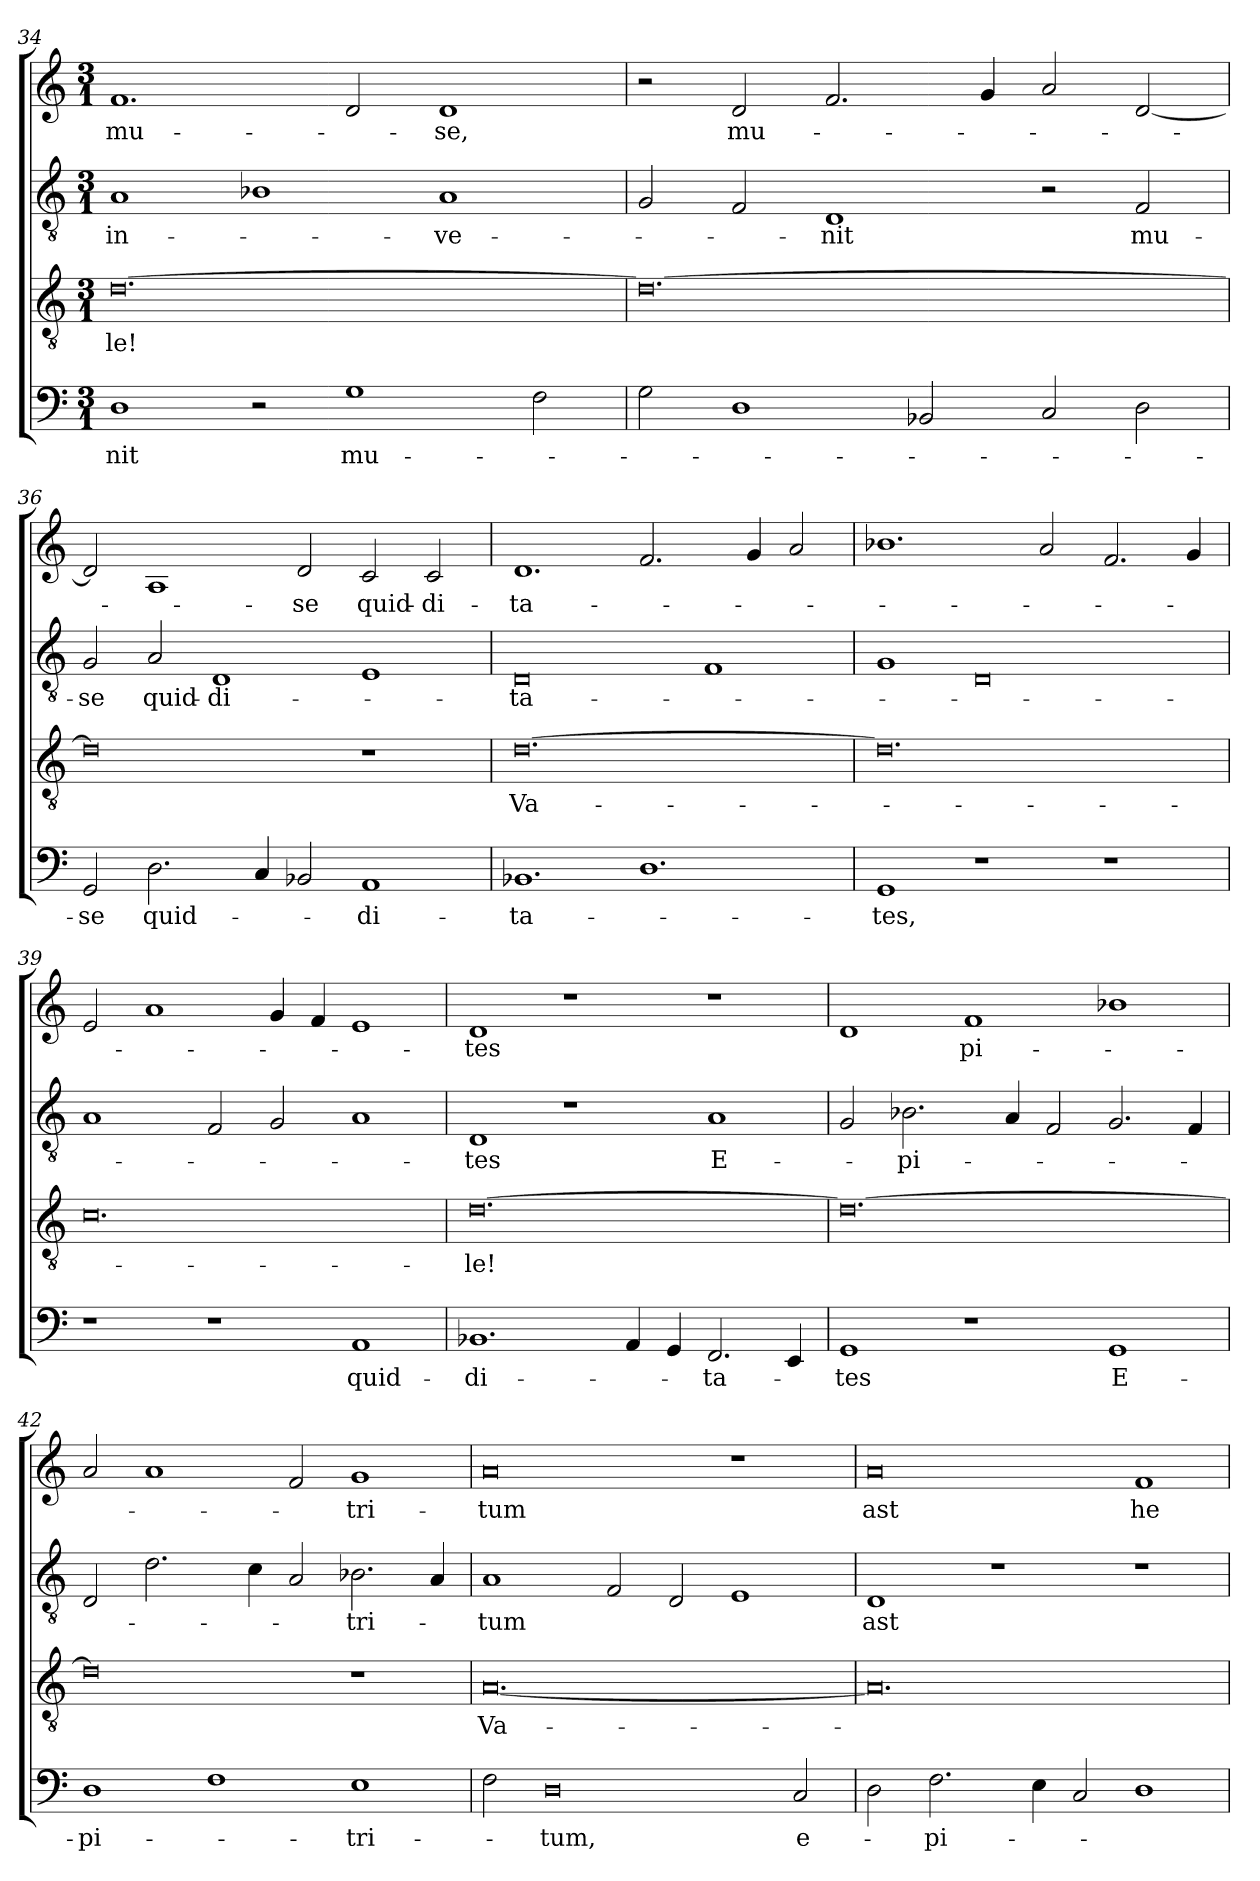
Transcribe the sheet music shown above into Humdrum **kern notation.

**kern	**text	**kern	**text	**kern	**text	**kern	**text
*part4	*part4	*part3	*part3	*part2	*part2	*part1	*part1
*staff4	*staff4	*staff3	*staff3	*staff2	*staff2	*staff1	*staff1
*clefF4	*	*clefGv2	*	*clefGv2	*	*clefG2	*
*M3/1	*	*M3/1	*	*M3/1	*	*M3/1	*
=34	=34	=34	=34	=34	=34	=34	=34
!	!LO:LY:b	!	!LO:LY:b	!	!LO:LY:b	!	!LO:LY:b
1D	-nit	[0.d	-le!	1A	-in-	1.f	mu-
2r	.	.	.	1B-X	.	.	.
!	!LO:LY:b	!	!	!	!	!	!
1G	mu-	.	.	.	.	2d/	.
!	!	!	!	!	!LO:LY:b	!	!LO:LY:b
.	.	.	.	1A	-ve-	1d	-se,
2F\	.	.	.	.	.	.	.
=35	=35	=35	=35	=35	=35	=35	=35
2G\	.	0.d_	.	2G/	.	2r	.
!	!	!	!	!	!	!	!LO:LY:b
1D	.	.	.	2F/	.	2d/	mu-
!	!	!	!	!	!LO:LY:b	!	!
.	.	.	.	1D	-nit	2.f/	.
2BB-X/	.	.	.	.	.	.	.
.	.	.	.	.	.	4g/	.
2C/	.	.	.	2r	.	2a/	.
!	!	!	!	!	!LO:LY:b	!	!
2D\	.	.	.	2F/	mu-	[2d/	.
!!LO:LB:g=z
=36	=36	=36	=36	=36	=36	=36	=36
!	!LO:LY:b	!	!	!	!LO:LY:b	!	!
2GG/	-se	0d]	.	2G/	-se	2d/]	.
!	!LO:LY:b	!	!	!	!LO:LY:b	!	!
2.D\	quid-	.	.	2A/	quid-	1A	.
!	!	!	!	!	!LO:LY:b	!	!
.	.	.	.	1D	-di-	.	.
4C/	.	.	.	.	.	.	.
!	!	!	!	!	!	!	!LO:LY:b
2BB-X/	.	.	.	.	.	2d/	-se
!	!LO:LY:b	!	!	!	!	!	!LO:LY:b
1AA	-di-	1r	.	1E	.	2c/	quid-
!	!	!	!	!	!	!	!LO:LY:b
.	.	.	.	.	.	2c/	-di-
=37	=37	=37	=37	=37	=37	=37	=37
!	!LO:LY:b	!	!LO:LY:b	!	!LO:LY:b	!	!LO:LY:b
1.BB-X	-ta-	[0.d	Va-	0D	-ta-	1.d	-ta-
1.D	.	.	.	.	.	2.f/	.
.	.	.	.	1F	.	.	.
.	.	.	.	.	.	4g/	.
.	.	.	.	.	.	2a/	.
=38	=38	=38	=38	=38	=38	=38	=38
!	!LO:LY:b	!	!	!	!	!	!
1GG	-tes,	0.d]	.	1G	.	1.b-X	.
1r	.	.	.	0D	.	.	.
.	.	.	.	.	.	2a/	.
1r	.	.	.	.	.	2.f/	.
.	.	.	.	.	.	4g/	.
=39	=39	=39	=39	=39	=39	=39	=39
1r	.	0.c	.	1A	.	2e/	.
.	.	.	.	.	.	1a	.
1r	.	.	.	2F/	.	.	.
.	.	.	.	2G/	.	4g/	.
.	.	.	.	.	.	4f/	.
!	!LO:LY:b	!	!	!	!	!	!
1AA	quid-	.	.	1A	.	1e	.
=40	=40	=40	=40	=40	=40	=40	=40
!	!LO:LY:b	!	!LO:LY:b	!	!LO:LY:b	!	!LO:LY:b
1.BB-X	-di-	[0.d	-le!	1D	-tes	1d	-tes
.	.	.	.	1r	.	1r	.
4AA/	.	.	.	.	.	.	.
4GG/	.	.	.	.	.	.	.
!	!LO:LY:b	!	!	!	!LO:LY:b	!	!
2.FF/	-ta-	.	.	1A	E-	1r	.
4EE/	.	.	.	.	.	.	.
!!LO:PB:g=z
=41	=41	=41	=41	=41	=41	=41	=41
!	!LO:LY:b	!	!	!	!	!	!
1GG	-tes	0.d_	.	2G/	.	1d	.
!	!	!	!	!	!LO:LY:b	!	!
.	.	.	.	2.B-X\	-pi-	.	.
!	!	!	!	!	!	!	!LO:LY:b
1r	.	.	.	.	.	1f	-pi-
.	.	.	.	4A/	.	.	.
.	.	.	.	2F/	.	.	.
!	!LO:LY:b	!	!	!	!	!	!
1GG	E-	.	.	2.G/	.	1b-X	.
.	.	.	.	4F/	.	.	.
=42	=42	=42	=42	=42	=42	=42	=42
!	!LO:LY:b	!	!	!	!	!	!
1D	-pi-	0d]	.	2D/	.	2a/	.
.	.	.	.	2.d\	.	1a	.
1F	.	.	.	.	.	.	.
.	.	.	.	4c\	.	.	.
.	.	.	.	2A/	.	2f/	.
!	!LO:LY:b	!	!	!	!LO:LY:b	!	!LO:LY:b
1E	-tri-	1r	.	2.B-X\	-tri-	1g	-tri-
.	.	.	.	4A/	.	.	.
=43	=43	=43	=43	=43	=43	=43	=43
!	!	!	!LO:LY:b	!	!LO:LY:b	!	!LO:LY:b
2F\	.	[0.A	Va-	1A	-tum	0a	-tum
!	!LO:LY:b	!	!	!	!	!	!
0D	-tum,	.	.	.	.	.	.
.	.	.	.	2F/	.	.	.
.	.	.	.	2D/	.	.	.
.	.	.	.	1E	.	1r	.
!	!LO:LY:b	!	!	!	!	!	!
2C/	e-	.	.	.	.	.	.
=44	=44	=44	=44	=44	=44	=44	=44
!	!	!	!	!	!LO:LY:b	!	!LO:LY:b
2D\	.	0.A]	.	1D	ast	0a	ast
!	!LO:LY:b	!	!	!	!	!	!
2.F\	-pi-	.	.	.	.	.	.
.	.	.	.	1r	.	.	.
4E\	.	.	.	.	.	.	.
2C/	.	.	.	.	.	.	.
!	!	!	!	!	!	!	!LO:LY:b
1D	.	.	.	1r	.	1f	he-
=	=	=	=	=	=	=	=
*-	*-	*-	*-	*-	*-	*-	*-
